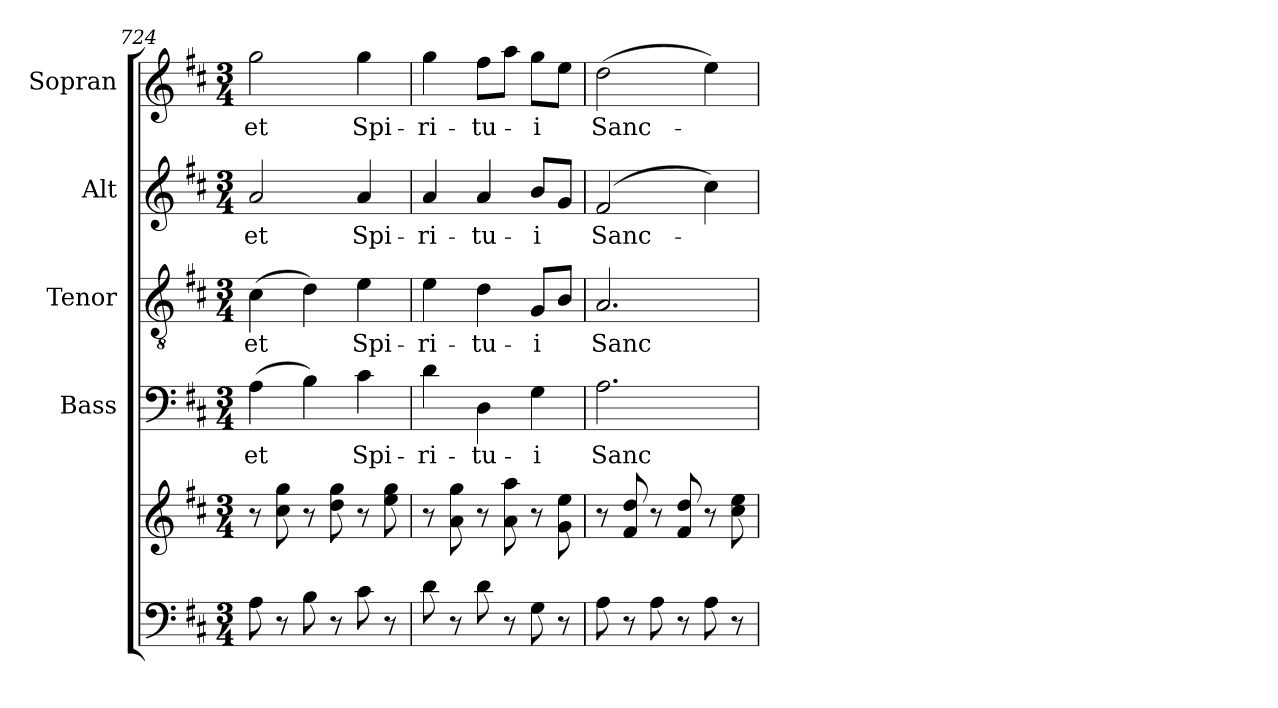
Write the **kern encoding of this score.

**kern	**kern	**kern	**text	**kern	**text	**kern	**text	**kern	**text
*part5	*part5	*part4	*part4	*part3	*part3	*part2	*part2	*part1	*part1
*staff6	*staff5	*staff4	*staff4	*staff3	*staff3	*staff2	*staff2	*staff1	*staff1
*	*	*I"Bass	*	*I"Tenor	*	*I"Alt	*	*I"Sopran	*
*	*	*I'B.	*	*I'T.	*	*I'A.	*	*I'S.	*
*clefF4	*clefG2	*clefF4	*	*clefGv2	*	*clefG2	*	*clefG2	*
*k[f#c#]	*k[f#c#]	*k[f#c#]	*	*k[f#c#]	*	*k[f#c#]	*	*k[f#c#]	*
*D:	*D:	*D:	*	*D:	*	*D:	*	*D:	*
*M3/4	*M3/4	*M3/4	*	*M3/4	*	*M3/4	*	*M3/4	*
=724	=724	=724	=724	=724	=724	=724	=724	=724	=724
!	!	!	!LO:LY:b	!	!LO:LY:b	!	!LO:LY:b	!	!LO:LY:b
8A\	8r	(>4A\	et	(>4c#\	et	2a/	et	2gg\	et
8r	8cc#\ 8gg\	.	.	.	.	.	.	.	.
8B\	8r	4B\)	.	4d\)	.	.	.	.	.
8r	8dd\ 8gg\	.	.	.	.	.	.	.	.
!	!	!	!LO:LY:b	!	!LO:LY:b	!	!LO:LY:b	!	!LO:LY:b
8c#\	8r	4c#\	Spi-	4e\	Spi-	4a/	Spi-	4gg\	Spi-
8r	8ee\ 8gg\	.	.	.	.	.	.	.	.
=725	=725	=725	=725	=725	=725	=725	=725	=725	=725
!	!	!	!LO:LY:b	!	!LO:LY:b	!	!LO:LY:b	!	!LO:LY:b
8d\	8r	4d\	-ri-	4e\	-ri-	4a/	-ri-	4gg\	-ri-
8r	8a\ 8gg\	.	.	.	.	.	.	.	.
!	!	!	!LO:LY:b	!	!LO:LY:b	!	!LO:LY:b	!	!LO:LY:b
8d\	8r	4D\	-tu-	4d\	-tu-	4a/	-tu-	8ff#\L	-tu-
8r	8a\ 8aa\	.	.	.	.	.	.	8aa\J	.
!	!	!	!LO:LY:b	!	!LO:LY:b	!	!LO:LY:b	!	!LO:LY:b
8G\	8r	4G\	-i	8G/L	-i	8b/L	-i	8gg\L	-i
8r	8g\ 8ee\	.	.	8B/J	.	8g/J	.	8ee\J	.
!!LO:PB:g=z
=726	=726	=726	=726	=726	=726	=726	=726	=726	=726
!	!	!	!LO:LY:b	!	!LO:LY:b	!	!LO:LY:b	!	!LO:LY:b
8A\	8r	2.A\	Sanc-	2.A/	Sanc-	(2f#/	Sanc-	(>2dd\	Sanc-
8r	8f#/ 8dd/	.	.	.	.	.	.	.	.
8A\	8r	.	.	.	.	.	.	.	.
8r	8f#/ 8dd/	.	.	.	.	.	.	.	.
8A\	8r	.	.	.	.	4cc#\)	.	4ee\)	.
8r	8cc#\ 8ee\	.	.	.	.	.	.	.	.
=	=	=	=	=	=	=	=	=	=
*-	*-	*-	*-	*-	*-	*-	*-	*-	*-
